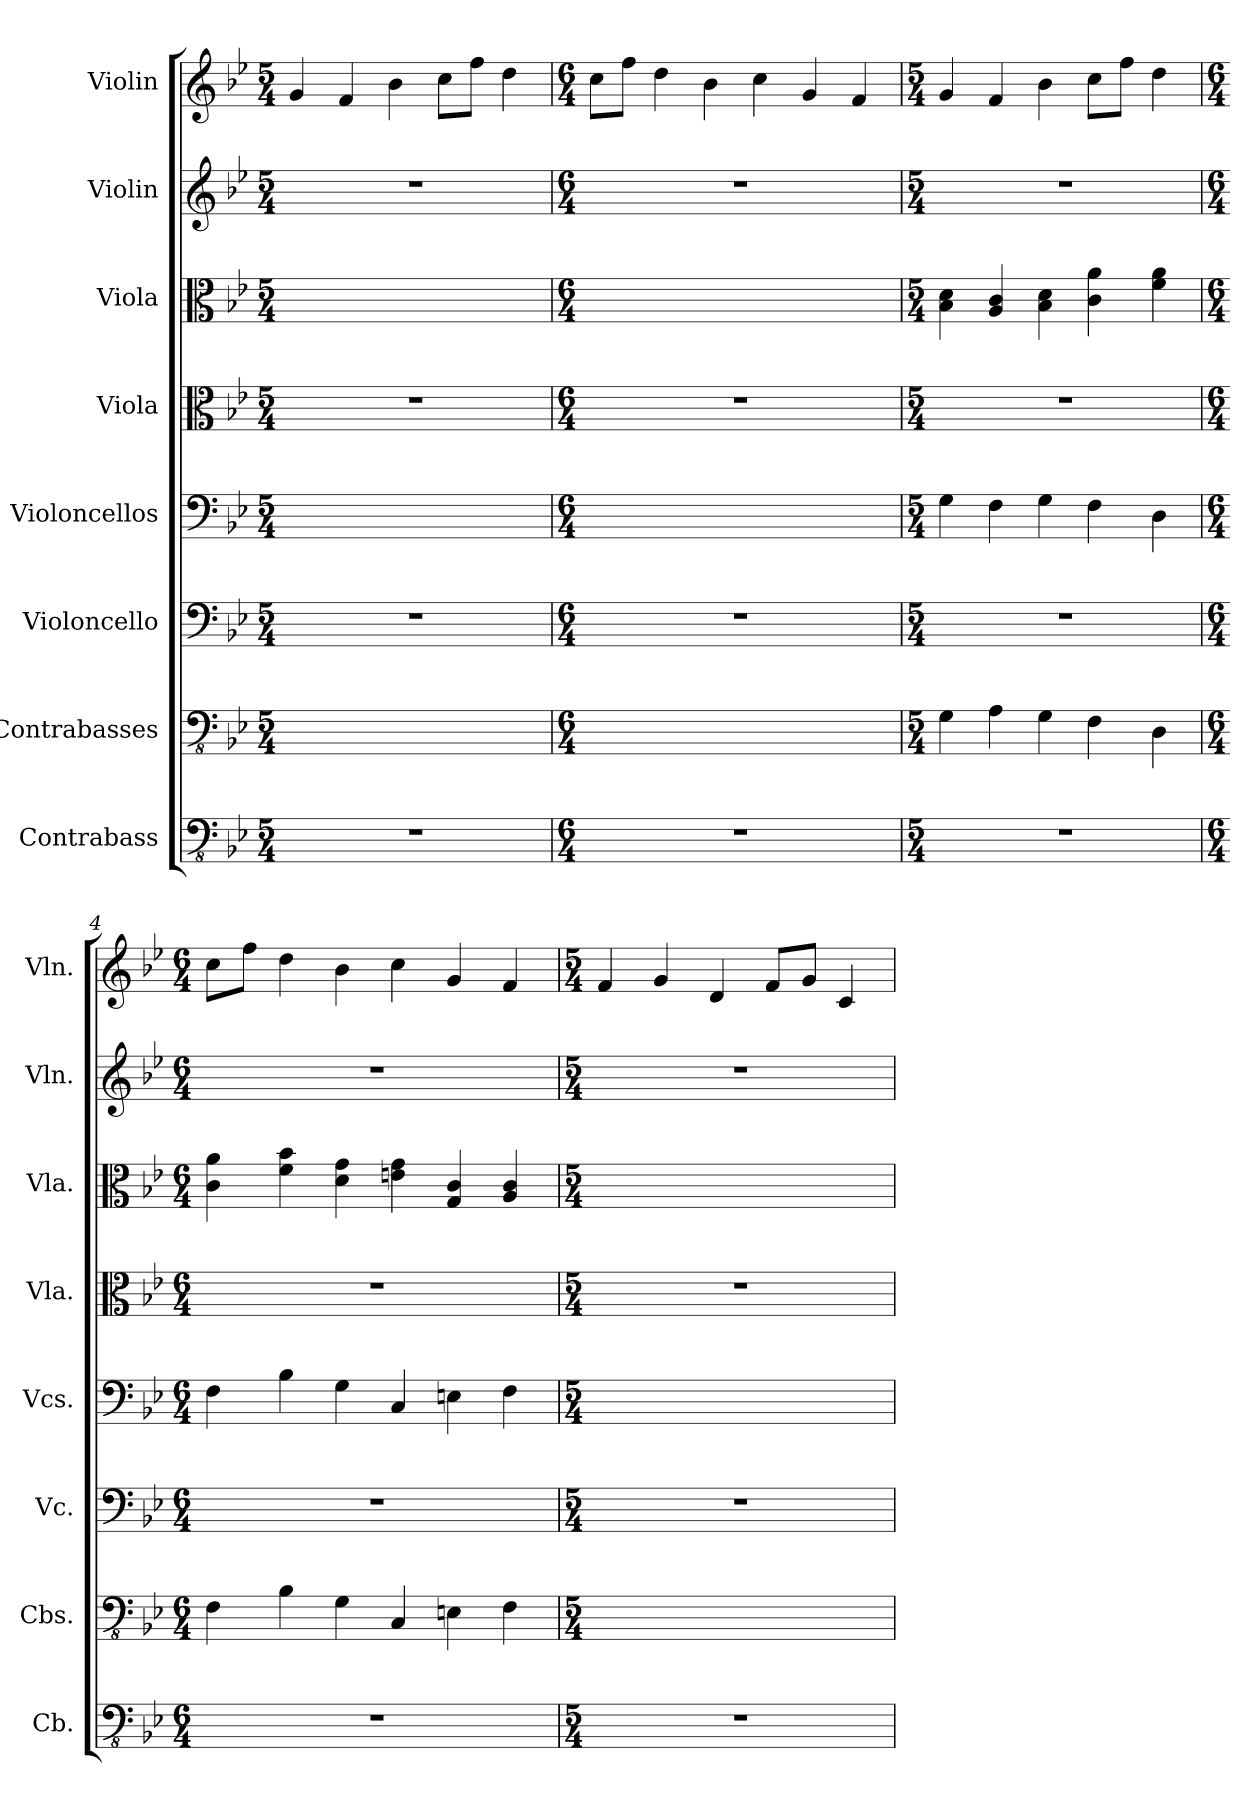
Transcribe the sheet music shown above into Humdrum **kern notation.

**kern	**kern	**kern	**kern	**kern	**kern	**kern	**kern
*part8	*part7	*part6	*part5	*part4	*part3	*part2	*part1
*staff8	*staff7	*staff6	*staff5	*staff4	*staff3	*staff2	*staff1
*I"Contrabass	*I"Contrabasses	*I"Violoncello	*I"Violoncellos	*I"Viola	*I"Viola	*I"Violin	*I"Violin
*I'Cb.	*I'Cbs.	*I'Vc.	*I'Vcs.	*I'Vla.	*I'Vla.	*I'Vln.	*I'Vln.
*clefFv4	*clefFv4	*clefF4	*clefF4	*clefC3	*clefC3	*clefG2	*clefG2
*ITrd7c12	*	*	*	*	*	*	*
*k[b-e-]	*k[b-e-]	*k[b-e-]	*k[b-e-]	*k[b-e-]	*k[b-e-]	*k[b-e-]	*k[b-e-]
*M5/4	*M5/4	*M5/4	*M5/4	*M5/4	*M5/4	*M5/4	*M5/4
*MM100	*MM100	*MM100	*MM100	*MM100	*MM100	*MM100	*MM100
=1	=1	=1	=1	=1	=1	=1	=1
4%5r	1ryy	4%5r	1ryy	4%5r	1ryy	4%5r	4g/
.	.	.	.	.	.	.	4f/
.	.	.	.	.	.	.	4b-\
.	.	.	.	.	.	.	8cc\L
.	.	.	.	.	.	.	8ff\J
.	4ryy	.	4ryy	.	4ryy	.	4dd\
=2	=2	=2	=2	=2	=2	=2	=2
*M6/4	*M6/4	*M6/4	*M6/4	*M6/4	*M6/4	*M6/4	*M6/4
1.r	1.ryy	1.r	1.ryy	1.r	1.ryy	1.r	8cc\L
.	.	.	.	.	.	.	8ff\J
.	.	.	.	.	.	.	4dd\
.	.	.	.	.	.	.	4b-\
.	.	.	.	.	.	.	4cc\
.	.	.	.	.	.	.	4g/
.	.	.	.	.	.	.	4f/
=3	=3	=3	=3	=3	=3	=3	=3
*M5/4	*M5/4	*M5/4	*M5/4	*M5/4	*M5/4	*M5/4	*M5/4
4%5r	4GG\	4%5r	4G\	4%5r	4B-\ 4d\	4%5r	4g/
.	4AA\	.	4F\	.	4A/ 4c/	.	4f/
.	4GG\	.	4G\	.	4B-\ 4d\	.	4b-\
.	4FF\	.	4F\	.	4c\ 4a\	.	8cc\L
.	.	.	.	.	.	.	8ff\J
.	4DD\	.	4D\	.	4f\ 4a\	.	4dd\
=4	=4	=4	=4	=4	=4	=4	=4
*M6/4	*M6/4	*M6/4	*M6/4	*M6/4	*M6/4	*M6/4	*M6/4
1.r	4FF\	1.r	4F\	1.r	4c\ 4a\	1.r	8cc\L
.	.	.	.	.	.	.	8ff\J
.	4BB-\	.	4B-\	.	4f\ 4b-\	.	4dd\
.	4GG\	.	4G\	.	4d\ 4g\	.	4b-\
.	4CC/	.	4C/	.	4en\ 4g\	.	4cc\
.	4EEn\	.	4En\	.	4G/ 4c/	.	4g/
.	4FF\	.	4F\	.	4A/ 4c/	.	4f/
!!LO:PB:g=z
=5	=5	=5	=5	=5	=5	=5	=5
*M5/4	*M5/4	*M5/4	*M5/4	*M5/4	*M5/4	*M5/4	*M5/4
4%5r	1ryy	4%5r	1ryy	4%5r	1ryy	4%5r	4f/
.	.	.	.	.	.	.	4g/
.	.	.	.	.	.	.	4d/
.	.	.	.	.	.	.	8f/L
.	.	.	.	.	.	.	8g/J
.	4ryy	.	4ryy	.	4ryy	.	4c/
=	=	=	=	=	=	=	=
*-	*-	*-	*-	*-	*-	*-	*-
